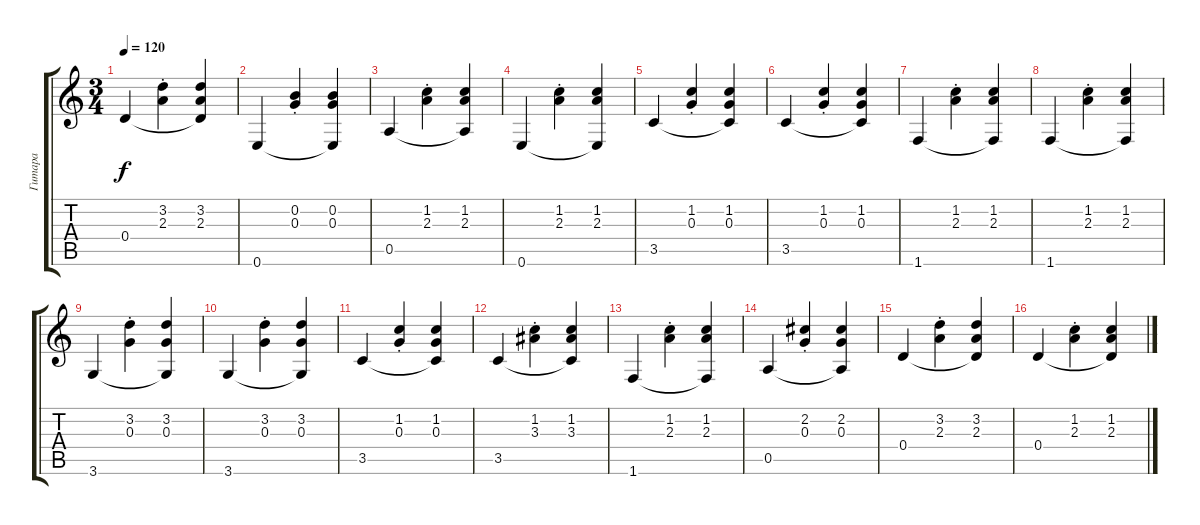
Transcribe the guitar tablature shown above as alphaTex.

\track ("Гитара" "Гитара") {instrument acousticguitarnylon}
\staff {score tabs}
\tuning (E4 B3 G3 D3 A2 E2) {hide}
\ts (3 4)
\tempo 120
\clef g2
\ks c
0.4.4{dy f} (3.2{st} 2.3{st}).4 (3.2 2.3 0.4{t}).4 |
0.6.4 (0.2{st} 0.3{st}).4 (0.2 0.3 0.6{t}).4 |
0.5.4 (1.2{st} 2.3{st}).4 (1.2 2.3 0.5{t}).4 |
0.6.4 (1.2{st} 2.3{st}).4 (1.2 2.3 0.6{t}).4 |
3.5.4 (1.2{st} 0.3{st}).4 (1.2 0.3 3.5{t}).4 |
3.5.4 (1.2{st} 0.3{st}).4 (1.2 0.3 3.5{t}).4 |
1.6.4 (1.2{st} 2.3{st}).4 (1.2 2.3 1.6{t}).4 |
1.6.4 (1.2{st} 2.3{st}).4 (1.2 2.3 1.6{t}).4 |
3.6.4 (3.2{st} 0.3{st}).4 (3.2 0.3 3.6{t}).4 |
3.6.4 (3.2{st} 0.3{st}).4 (3.2 0.3 3.6{t}).4 |
3.5.4 (1.2{st} 0.3{st}).4 (1.2 0.3 3.5{t}).4 |
3.5.4 (1.2{st} 3.3{st}).4 (1.2 3.3 3.5{t}).4 |
1.6.4 (1.2{st} 2.3{st}).4 (1.2 2.3 1.6{t}).4 |
0.5.4 (2.2{st} 0.3{st}).4 (2.2 0.3 0.5{t}).4 |
0.4.4 (3.2{st} 2.3{st}).4 (3.2 2.3 0.4{t}).4 |
0.4.4 (1.2{st} 2.3{st}).4 (1.2 2.3 0.4{t}).4
